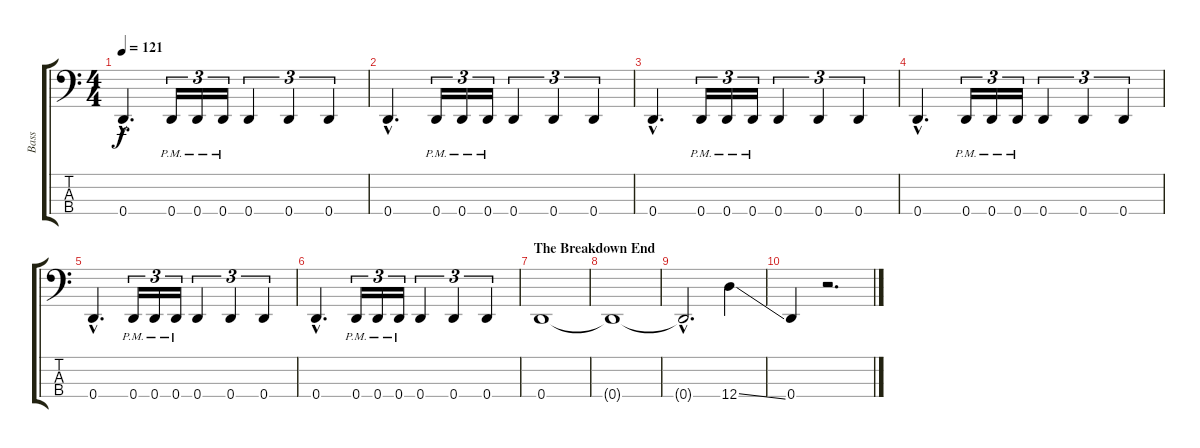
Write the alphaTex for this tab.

\track ("Bass" "Bass") {instrument electricbasspick}
\staff {score tabs}
\tuning (G2 D2 A1 D1) {hide}
\ts (4 4)
\tempo 121
\clef f4
\ks c
0.4{hac}.4{d dy f} 0.4{pm}.16{tu (3 2)} 0.4{pm}.16{tu (3 2)} 0.4{pm}.16{tu (3 2)} 0.4.4{tu (3 2)} 0.4.4{tu (3 2)} 0.4.4{tu (3 2)} |
0.4{hac}.4{d} 0.4{pm}.16{tu (3 2)} 0.4{pm}.16{tu (3 2)} 0.4{pm}.16{tu (3 2)} 0.4.4{tu (3 2)} 0.4.4{tu (3 2)} 0.4.4{tu (3 2)} |
0.4{hac}.4{d} 0.4{pm}.16{tu (3 2)} 0.4{pm}.16{tu (3 2)} 0.4{pm}.16{tu (3 2)} 0.4.4{tu (3 2)} 0.4.4{tu (3 2)} 0.4.4{tu (3 2)} |
0.4{hac}.4{d} 0.4{pm}.16{tu (3 2)} 0.4{pm}.16{tu (3 2)} 0.4{pm}.16{tu (3 2)} 0.4.4{tu (3 2)} 0.4.4{tu (3 2)} 0.4.4{tu (3 2)} |
0.4{hac}.4{d} 0.4{pm}.16{tu (3 2)} 0.4{pm}.16{tu (3 2)} 0.4{pm}.16{tu (3 2)} 0.4.4{tu (3 2)} 0.4.4{tu (3 2)} 0.4.4{tu (3 2)} |
0.4{hac}.4{d} 0.4{pm}.16{tu (3 2)} 0.4{pm}.16{tu (3 2)} 0.4{pm}.16{tu (3 2)} 0.4.4{tu (3 2)} 0.4.4{tu (3 2)} 0.4.4{tu (3 2)} |
\section ("" "The Breakdown End")
0.4.1 |
0.4{t}.1 |
0.4{hac t}.2{d} 12.4{ss}.4 |
0.4.4 r.2{d}
